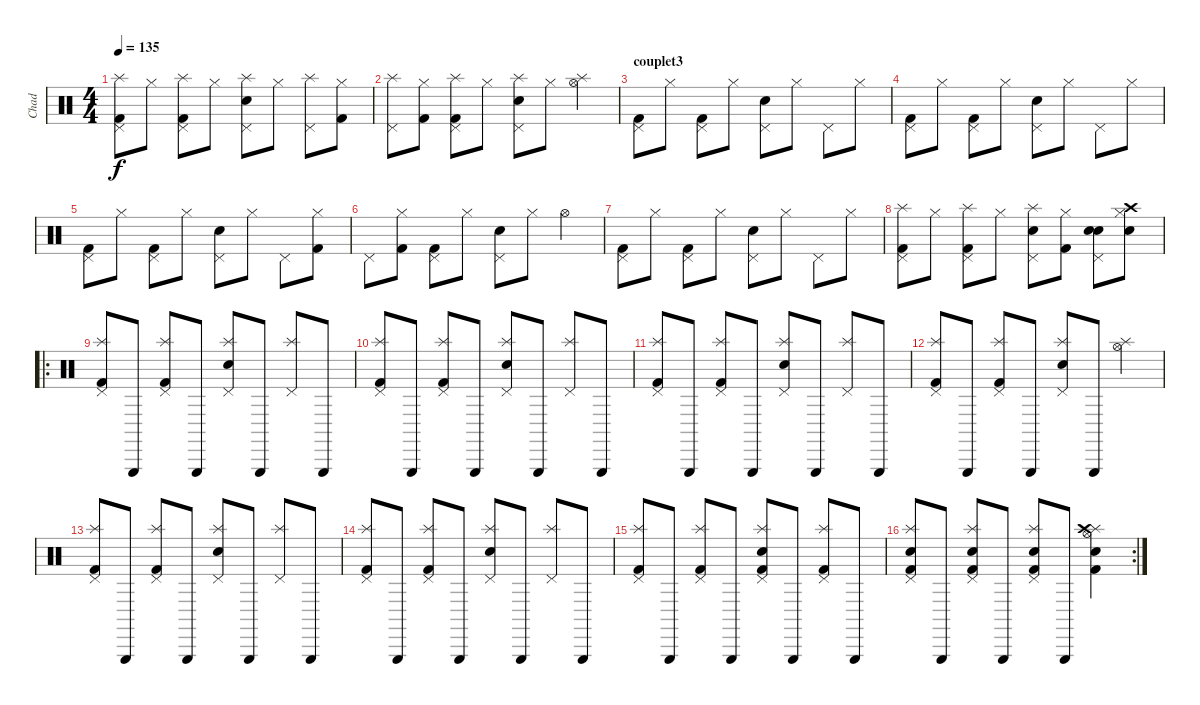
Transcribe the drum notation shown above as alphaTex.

\track ("Chad" "Chad") {instrument percussion}
\staff {score}
\articulation defaults
\ts (4 4)
\tempo 135
\clef neutral
\ks c
("Splash (hit)" "Pedal Hi-Hat (hit)" "Kick (hit) 2").8{dy f} "Hi-Hat (closed)".8 ("Splash (hit)" "Pedal Hi-Hat (hit)" "Kick (hit) 2").8 "Hi-Hat (closed)".8 ("Splash (hit)" "Pedal Hi-Hat (hit)" "Electric Snare (hit)").8 "Hi-Hat (closed)".8 ("Splash (hit)" "Pedal Hi-Hat (hit)").8 ("Hi-Hat (closed)" "Kick (hit) 2").8 |
("Splash (hit)" "Pedal Hi-Hat (hit)").8 ("Hi-Hat (closed)" "Kick (hit) 2").8 ("Splash (hit)" "Pedal Hi-Hat (hit)" "Kick (hit) 2").8 "Hi-Hat (closed)".8 ("Splash (hit)" "Pedal Hi-Hat (hit)" "Electric Snare (hit)").8 "Hi-Hat (closed)".8 ("Splash (hit)" "Hi-Hat (open)").4 |
\section ("" "couplet3")
("Pedal Hi-Hat (hit)" "Kick (hit) 2").8 "Hi-Hat (closed)".8 ("Pedal Hi-Hat (hit)" "Kick (hit) 2").8 "Hi-Hat (closed)".8 ("Pedal Hi-Hat (hit)" "Electric Snare (hit)").8 "Hi-Hat (closed)".8 "Pedal Hi-Hat (hit)".8 "Hi-Hat (closed)".8 |
("Pedal Hi-Hat (hit)" "Kick (hit) 2").8 "Hi-Hat (closed)".8 ("Pedal Hi-Hat (hit)" "Kick (hit) 2").8 "Hi-Hat (closed)".8 ("Pedal Hi-Hat (hit)" "Electric Snare (hit)").8 "Hi-Hat (closed)".8 "Pedal Hi-Hat (hit)".8 "Hi-Hat (closed)".8 |
("Pedal Hi-Hat (hit)" "Kick (hit) 2").8 "Hi-Hat (closed)".8 ("Pedal Hi-Hat (hit)" "Kick (hit) 2").8 "Hi-Hat (closed)".8 ("Pedal Hi-Hat (hit)" "Electric Snare (hit)").8 "Hi-Hat (closed)".8 "Pedal Hi-Hat (hit)".8 ("Hi-Hat (closed)" "Kick (hit) 2").8 |
"Pedal Hi-Hat (hit)".8 ("Hi-Hat (closed)" "Kick (hit) 2").8 ("Pedal Hi-Hat (hit)" "Kick (hit) 2").8 "Hi-Hat (closed)".8 ("Pedal Hi-Hat (hit)" "Electric Snare (hit)").8 "Hi-Hat (closed)".8 "Hi-Hat (open)".4 |
("Pedal Hi-Hat (hit)" "Kick (hit) 2").8 "Hi-Hat (closed)".8 ("Pedal Hi-Hat (hit)" "Kick (hit) 2").8 "Hi-Hat (closed)".8 ("Pedal Hi-Hat (hit)" "Electric Snare (hit)").8 "Hi-Hat (closed)".8 "Pedal Hi-Hat (hit)".8 "Hi-Hat (closed)".8 |
("Splash (hit)" "Pedal Hi-Hat (hit)" "Kick (hit) 2").8 "Hi-Hat (closed)".8 ("Splash (hit)" "Pedal Hi-Hat (hit)" "Kick (hit) 2").8 "Hi-Hat (closed)".8 ("Splash (hit)" "Pedal Hi-Hat (hit)" "Electric Snare (hit)").8 ("Hi-Hat (closed)" "Kick (hit) 2").8 ("Pedal Hi-Hat (hit)" "Electric Snare (hit)" "Snare (hit) 2").8 ("Crash high (hit)" "Hi-Hat (closed)" "Snare (hit) 2").8 |
\ro
\section ("" "")
("Splash (hit)" "Pedal Hi-Hat (hit)" "Kick (hit) 2").8 "Triangle (hit)".8 ("Splash (hit)" "Pedal Hi-Hat (hit)" "Kick (hit) 2").8 "Triangle (hit)".8 ("Splash (hit)" "Pedal Hi-Hat (hit)" "Electric Snare (hit)").8 "Triangle (hit)".8 ("Splash (hit)" "Pedal Hi-Hat (hit)").8 "Triangle (hit)".8 |
("Splash (hit)" "Pedal Hi-Hat (hit)" "Kick (hit) 2").8 "Triangle (hit)".8 ("Splash (hit)" "Pedal Hi-Hat (hit)" "Kick (hit) 2").8 "Triangle (hit)".8 ("Splash (hit)" "Pedal Hi-Hat (hit)" "Electric Snare (hit)").8 "Triangle (hit)".8 ("Splash (hit)" "Pedal Hi-Hat (hit)").8 "Triangle (hit)".8 |
("Splash (hit)" "Pedal Hi-Hat (hit)" "Kick (hit) 2").8 "Triangle (hit)".8 ("Splash (hit)" "Pedal Hi-Hat (hit)" "Kick (hit) 2").8 "Triangle (hit)".8 ("Splash (hit)" "Pedal Hi-Hat (hit)" "Electric Snare (hit)").8 "Triangle (hit)".8 ("Splash (hit)" "Pedal Hi-Hat (hit)").8 "Triangle (hit)".8 |
("Splash (hit)" "Pedal Hi-Hat (hit)" "Kick (hit) 2").8 "Triangle (hit)".8 ("Splash (hit)" "Pedal Hi-Hat (hit)" "Kick (hit) 2").8 "Triangle (hit)".8 ("Splash (hit)" "Pedal Hi-Hat (hit)" "Electric Snare (hit)").8 "Triangle (hit)".8 ("Splash (hit)" "Hi-Hat (open)").4 |
("Splash (hit)" "Pedal Hi-Hat (hit)" "Kick (hit) 2").8 "Triangle (hit)".8 ("Splash (hit)" "Pedal Hi-Hat (hit)" "Kick (hit) 2").8 "Triangle (hit)".8 ("Splash (hit)" "Pedal Hi-Hat (hit)" "Electric Snare (hit)").8 "Triangle (hit)".8 ("Splash (hit)" "Pedal Hi-Hat (hit)").8 "Triangle (hit)".8 |
("Splash (hit)" "Pedal Hi-Hat (hit)" "Kick (hit) 2").8 "Triangle (hit)".8 ("Splash (hit)" "Pedal Hi-Hat (hit)" "Kick (hit) 2").8 "Triangle (hit)".8 ("Splash (hit)" "Pedal Hi-Hat (hit)" "Electric Snare (hit)").8 "Triangle (hit)".8 ("Splash (hit)" "Pedal Hi-Hat (hit)").8 "Triangle (hit)".8 |
("Splash (hit)" "Pedal Hi-Hat (hit)" "Kick (hit) 2").8 "Triangle (hit)".8 ("Splash (hit)" "Pedal Hi-Hat (hit)" "Kick (hit) 2").8 "Triangle (hit)".8 ("Splash (hit)" "Pedal Hi-Hat (hit)" "Electric Snare (hit)" "Kick (hit) 2").8 "Triangle (hit)".8 ("Splash (hit)" "Pedal Hi-Hat (hit)" "Kick (hit) 2").8 "Triangle (hit)".8 |
\rc 2
("Splash (hit)" "Pedal Hi-Hat (hit)" "Electric Snare (hit)" "Kick (hit) 2").8 "Triangle (hit)".8 ("Splash (hit)" "Pedal Hi-Hat (hit)" "Electric Snare (hit)" "Kick (hit) 2").8 "Triangle (hit)".8 ("Splash (hit)" "Pedal Hi-Hat (hit)" "Electric Snare (hit)" "Kick (hit) 2").8 "Triangle (hit)".8 ("Splash (hit)" "Hi-Hat (open)" "Crash high (hit)" "Electric Snare (hit)" "Kick (hit) 2").4
